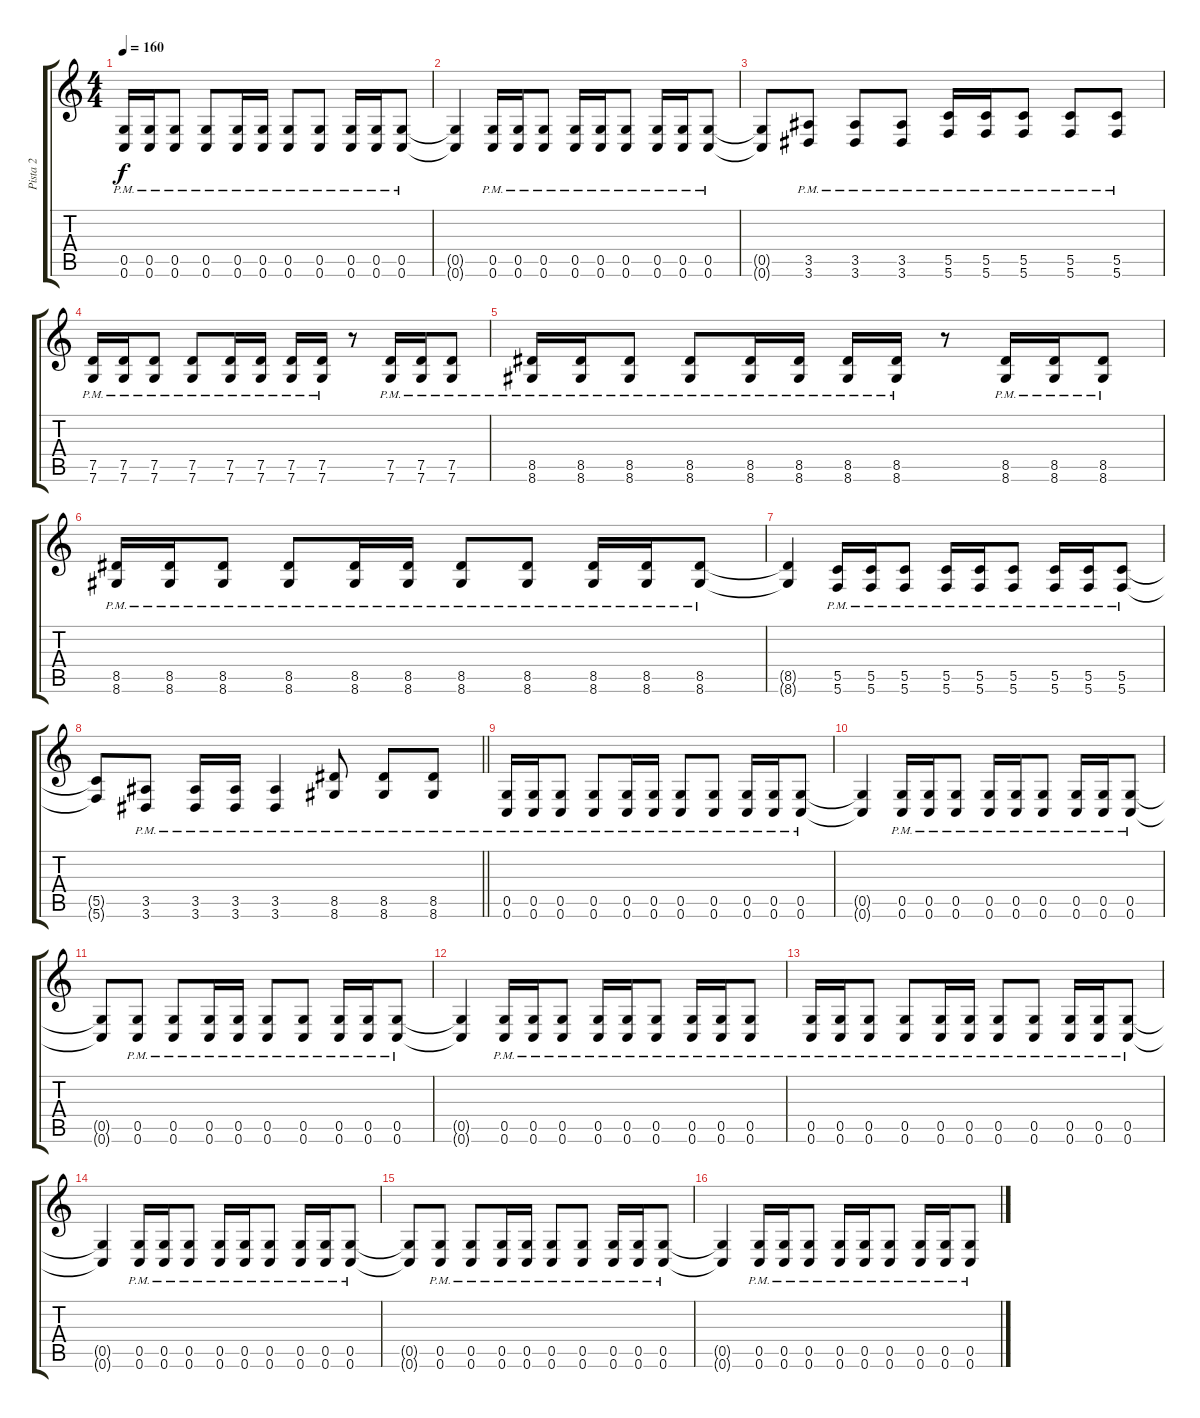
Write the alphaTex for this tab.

\track ("Pista 2" "Pista 2") {instrument overdrivenguitar}
\staff {score tabs}
\tuning (D4 A3 F3 C3 G2 C2) {hide}
\ts (4 4)
\tempo 160
\clef g2
\ks c
(0.5{pm} 0.6{pm}).16{dy f volume 16 instrument distortionguitar} (0.5{pm} 0.6{pm}).16 (0.5{pm} 0.6{pm}).8 (0.5{pm} 0.6{pm}).8 (0.5{pm} 0.6{pm}).16 (0.5{pm} 0.6{pm}).16 (0.5{pm} 0.6{pm}).8 (0.5{pm} 0.6{pm}).8 (0.5{pm} 0.6{pm}).16 (0.5{pm} 0.6{pm}).16 (0.5{pm} 0.6{pm}).8 |
(0.5{t} 0.6{t}).4 (0.5{pm} 0.6{pm}).16 (0.5{pm} 0.6{pm}).16 (0.5{pm} 0.6{pm}).8 (0.5{pm} 0.6{pm}).16 (0.5{pm} 0.6{pm}).16 (0.5{pm} 0.6{pm}).8 (0.5{pm} 0.6{pm}).16 (0.5{pm} 0.6{pm}).16 (0.5{pm} 0.6{pm}).8 |
(0.5{t} 0.6{t}).8 (3.5{pm} 3.6{pm}).8 (3.5{pm} 3.6{pm}).8 (3.5{pm} 3.6{pm}).8 (5.5{pm} 5.6{pm}).16 (5.5{pm} 5.6{pm}).16 (5.5{pm} 5.6{pm}).8 (5.5{pm} 5.6{pm}).8 (5.5{pm} 5.6{pm}).8 |
(7.5{pm} 7.6{pm}).16 (7.5{pm} 7.6{pm}).16 (7.5{pm} 7.6{pm}).8 (7.5{pm} 7.6{pm}).8 (7.5{pm} 7.6{pm}).16 (7.5{pm} 7.6{pm}).16 (7.5{pm} 7.6{pm}).16 (7.5{pm} 7.6{pm}).16 r.8 (7.5{pm} 7.6{pm}).16 (7.5{pm} 7.6{pm}).16 (7.5{pm} 7.6{pm}).8 |
(8.5{pm} 8.6{pm}).16 (8.5{pm} 8.6{pm}).16 (8.5{pm} 8.6{pm}).8 (8.5{pm} 8.6{pm}).8 (8.5{pm} 8.6{pm}).16 (8.5{pm} 8.6{pm}).16 (8.5{pm} 8.6{pm}).16 (8.5{pm} 8.6{pm}).16 r.8 (8.5{pm} 8.6{pm}).16 (8.5{pm} 8.6{pm}).16 (8.5{pm} 8.6{pm}).8 |
(8.5{pm} 8.6{pm}).16 (8.5{pm} 8.6{pm}).16 (8.5{pm} 8.6{pm}).8 (8.5{pm} 8.6{pm}).8 (8.5{pm} 8.6{pm}).16 (8.5{pm} 8.6{pm}).16 (8.5{pm} 8.6{pm}).8 (8.5{pm} 8.6{pm}).8 (8.5{pm} 8.6{pm}).16 (8.5{pm} 8.6{pm}).16 (8.5{pm} 8.6{pm}).8 |
(8.5{t} 8.6{t}).4 (5.5{pm} 5.6{pm}).16 (5.5{pm} 5.6{pm}).16 (5.5{pm} 5.6{pm}).8 (5.5{pm} 5.6{pm}).16 (5.5{pm} 5.6{pm}).16 (5.5{pm} 5.6{pm}).8 (5.5{pm} 5.6{pm}).16 (5.5{pm} 5.6{pm}).16 (5.5{pm} 5.6{pm}).8 |
\barLineRight lightlight
(5.5{t} 5.6{t}).8 (3.5{pm} 3.6{pm}).8 (3.5{pm} 3.6{pm}).16 (3.5{pm} 3.6{pm}).16 (3.5{pm} 3.6{pm}).4 (8.5{pm} 8.6{pm}).8 (8.5{pm} 8.6{pm}).8 (8.5{pm} 8.6{pm}).8 |
(0.5{pm} 0.6{pm}).16{volume 16 instrument distortionguitar} (0.5{pm} 0.6{pm}).16 (0.5{pm} 0.6{pm}).8 (0.5{pm} 0.6{pm}).8 (0.5{pm} 0.6{pm}).16 (0.5{pm} 0.6{pm}).16 (0.5{pm} 0.6{pm}).8 (0.5{pm} 0.6{pm}).8 (0.5{pm} 0.6{pm}).16 (0.5{pm} 0.6{pm}).16 (0.5{pm} 0.6{pm}).8 |
(0.5{t} 0.6{t}).4 (0.5{pm} 0.6{pm}).16 (0.5{pm} 0.6{pm}).16 (0.5{pm} 0.6{pm}).8 (0.5{pm} 0.6{pm}).16 (0.5{pm} 0.6{pm}).16 (0.5{pm} 0.6{pm}).8 (0.5{pm} 0.6{pm}).16 (0.5{pm} 0.6{pm}).16 (0.5{pm} 0.6{pm}).8 |
(0.5{t} 0.6{t}).8 (0.5{pm} 0.6{pm}).8 (0.5{pm} 0.6{pm}).8 (0.5{pm} 0.6{pm}).16 (0.5{pm} 0.6{pm}).16 (0.5{pm} 0.6{pm}).8 (0.5{pm} 0.6{pm}).8 (0.5{pm} 0.6{pm}).16 (0.5{pm} 0.6{pm}).16 (0.5{pm} 0.6{pm}).8 |
(0.5{t} 0.6{t}).4 (0.5{pm} 0.6{pm}).16 (0.5{pm} 0.6{pm}).16 (0.5{pm} 0.6{pm}).8 (0.5{pm} 0.6{pm}).16 (0.5{pm} 0.6{pm}).16 (0.5{pm} 0.6{pm}).8 (0.5{pm} 0.6{pm}).16 (0.5{pm} 0.6{pm}).16 (0.5{pm} 0.6{pm}).8 |
(0.5{pm} 0.6{pm}).16 (0.5{pm} 0.6{pm}).16 (0.5{pm} 0.6{pm}).8 (0.5{pm} 0.6{pm}).8 (0.5{pm} 0.6{pm}).16 (0.5{pm} 0.6{pm}).16 (0.5{pm} 0.6{pm}).8 (0.5{pm} 0.6{pm}).8 (0.5{pm} 0.6{pm}).16 (0.5{pm} 0.6{pm}).16 (0.5{pm} 0.6{pm}).8 |
(0.5{t} 0.6{t}).4 (0.5{pm} 0.6{pm}).16 (0.5{pm} 0.6{pm}).16 (0.5{pm} 0.6{pm}).8 (0.5{pm} 0.6{pm}).16 (0.5{pm} 0.6{pm}).16 (0.5{pm} 0.6{pm}).8 (0.5{pm} 0.6{pm}).16 (0.5{pm} 0.6{pm}).16 (0.5{pm} 0.6{pm}).8 |
(0.5{t} 0.6{t}).8 (0.5{pm} 0.6{pm}).8 (0.5{pm} 0.6{pm}).8 (0.5{pm} 0.6{pm}).16 (0.5{pm} 0.6{pm}).16 (0.5{pm} 0.6{pm}).8 (0.5{pm} 0.6{pm}).8 (0.5{pm} 0.6{pm}).16 (0.5{pm} 0.6{pm}).16 (0.5{pm} 0.6{pm}).8 |
(0.5{t} 0.6{t}).4 (0.5{pm} 0.6{pm}).16 (0.5{pm} 0.6{pm}).16 (0.5{pm} 0.6{pm}).8 (0.5{pm} 0.6{pm}).16 (0.5{pm} 0.6{pm}).16 (0.5{pm} 0.6{pm}).8 (0.5{pm} 0.6{pm}).16 (0.5{pm} 0.6{pm}).16 (0.5{pm} 0.6{pm}).8
